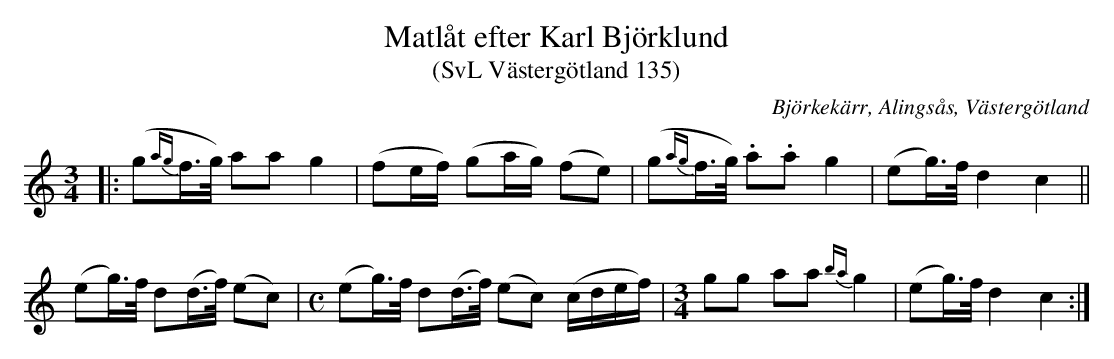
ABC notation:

X:1
T:Matlåt efter Karl Björklund
T:(SvL Västergötland 135)
O:Björkekärr, Alingsås, Västergötland
M:3/4
L:1/4
K:C
|: (g/{ag}f//>g//) a/a/ g | (f/e//f//) (g/a//g//) (f/e/) | (g/{ag}f//>g//) .a/.a/ g | (e/g//)>f// d c ||
(e/g//)>f// d/(d//>f//) (e/c/) | [M:C](e/g//)>f// d/(d//>f//) (e/c/) (c//d//e//f//) | [M:3/4] g/g/ a/a/{ba}g |(e/g//)>f// d c :|
